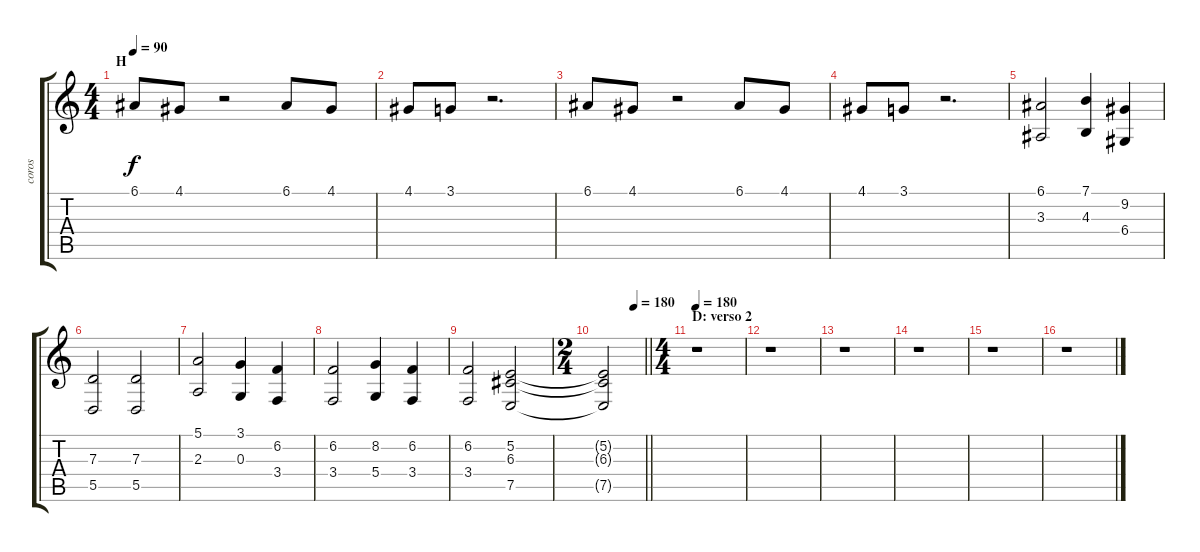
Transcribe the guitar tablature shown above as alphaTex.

\track ("coros" "coros") {instrument choiraahs}
\staff {score tabs}
\tuning (E4 B3 G3 D3 A2 E2) {hide}
\ts (4 4)
\section ("" "H")
\tempo 90
\clef g2
\ks c
6.1.8{dy f volume 11 balance 4} 4.1.8 r.2 6.1.8 4.1.8 |
4.1.8 3.1.8 r.2{d} |
6.1.8 4.1.8 r.2 6.1.8 4.1.8 |
4.1.8 3.1.8 r.2{d} |
(6.1 3.3).2{volume 5 balance 0} (7.1 4.3).4 (9.2 6.4).4 |
(7.3 5.5).2 (7.3 5.5).2 |
(5.1 2.3).2 (3.1 0.3).4 (6.2 3.4).4 |
(6.2 3.4).2 (8.2 5.4).4 (6.2 3.4).4 |
(6.2 3.4).2 (5.2 6.3 7.5).2 |
\ts (2 4)
\tempo (180 0.75)
\barLineRight lightlight
(5.2{t} 6.3{t} 7.5{t}).2 |
\ts (4 4)
\section ("" "D: verso 2")
\tempo 180
r.1 |
r.1 |
r.1 |
r.1 |
r.1 |
r.1
